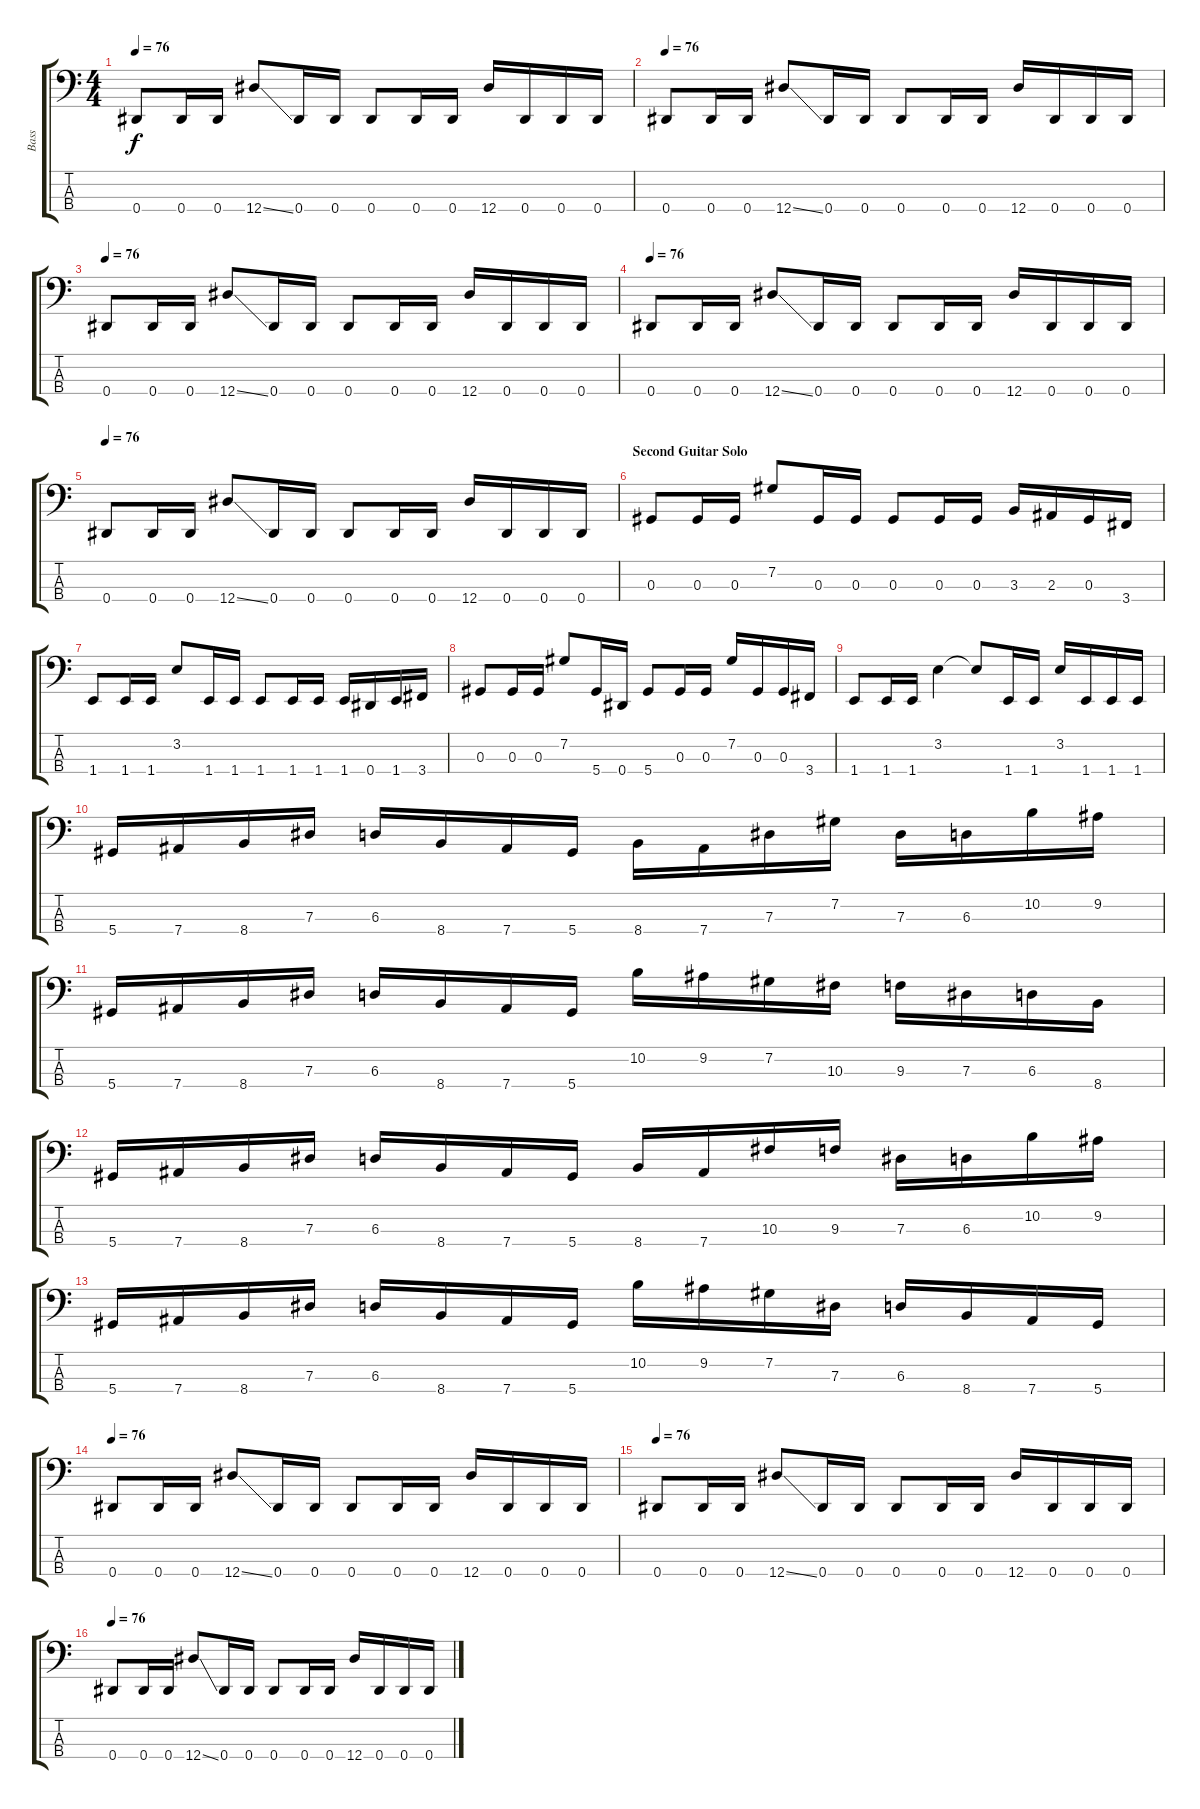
\track ("Bass" "Bass") {instrument electricbassfinger}
\staff {score tabs}
\tuning (Gb2 Db2 Ab1 Eb1) {hide}
\ts (4 4)
\tempo 76
\clef f4
\ks c
0.4.8{dy f} 0.4.16 0.4.16 12.4{ss}.8 0.4.16 0.4.16 0.4.8 0.4.16 0.4.16 12.4.16 0.4.16 0.4.16 0.4.16 |
\tempo 76
0.4.8 0.4.16 0.4.16 12.4{ss}.8 0.4.16 0.4.16 0.4.8 0.4.16 0.4.16 12.4.16 0.4.16 0.4.16 0.4.16 |
\tempo 76
0.4.8 0.4.16 0.4.16 12.4{ss}.8 0.4.16 0.4.16 0.4.8 0.4.16 0.4.16 12.4.16 0.4.16 0.4.16 0.4.16 |
\tempo 76
0.4.8 0.4.16 0.4.16 12.4{ss}.8 0.4.16 0.4.16 0.4.8 0.4.16 0.4.16 12.4.16 0.4.16 0.4.16 0.4.16 |
\tempo 76
0.4.8 0.4.16 0.4.16 12.4{ss}.8 0.4.16 0.4.16 0.4.8 0.4.16 0.4.16 12.4.16 0.4.16 0.4.16 0.4.16 |
\section ("" "Second Guitar Solo")
0.3.8 0.3.16 0.3.16 7.2.8 0.3.16 0.3.16 0.3.8 0.3.16 0.3.16 3.3.16 2.3.16 0.3.16 3.4.16 |
1.4.8 1.4.16 1.4.16 3.2.8 1.4.16 1.4.16 1.4.8 1.4.16 1.4.16 1.4.16 0.4.16 1.4.16 3.4.16 |
0.3.8 0.3.16 0.3.16 7.2.8 5.4.16 0.4.16 5.4.8 0.3.16 0.3.16 7.2.16 0.3.16 0.3.16 3.4.16 |
1.4.8 1.4.16 1.4.16 3.2.4 3.2{t}.8 1.4.16 1.4.16 3.2.16 1.4.16 1.4.16 1.4.16 |
5.4.16 7.4.16 8.4.16 7.3.16 6.3.16 8.4.16 7.4.16 5.4.16 8.4.16 7.4.16 7.3.16 7.2.16 7.3.16 6.3.16 10.2.16 9.2.16 |
5.4.16 7.4.16 8.4.16 7.3.16 6.3.16 8.4.16 7.4.16 5.4.16 10.2.16 9.2.16 7.2.16 10.3.16 9.3.16 7.3.16 6.3.16 8.4.16 |
5.4.16 7.4.16 8.4.16 7.3.16 6.3.16 8.4.16 7.4.16 5.4.16 8.4.16 7.4.16 10.3.16 9.3.16 7.3.16 6.3.16 10.2.16 9.2.16 |
5.4.16 7.4.16 8.4.16 7.3.16 6.3.16 8.4.16 7.4.16 5.4.16 10.2.16 9.2.16 7.2.16 7.3.16 6.3.16 8.4.16 7.4.16 5.4.16 |
\tempo 76
0.4.8 0.4.16 0.4.16 12.4{ss}.8 0.4.16 0.4.16 0.4.8 0.4.16 0.4.16 12.4.16 0.4.16 0.4.16 0.4.16 |
\tempo 76
0.4.8 0.4.16 0.4.16 12.4{ss}.8 0.4.16 0.4.16 0.4.8 0.4.16 0.4.16 12.4.16 0.4.16 0.4.16 0.4.16 |
\tempo 76
0.4.8 0.4.16 0.4.16 12.4{ss}.8 0.4.16 0.4.16 0.4.8 0.4.16 0.4.16 12.4.16 0.4.16 0.4.16 0.4.16
